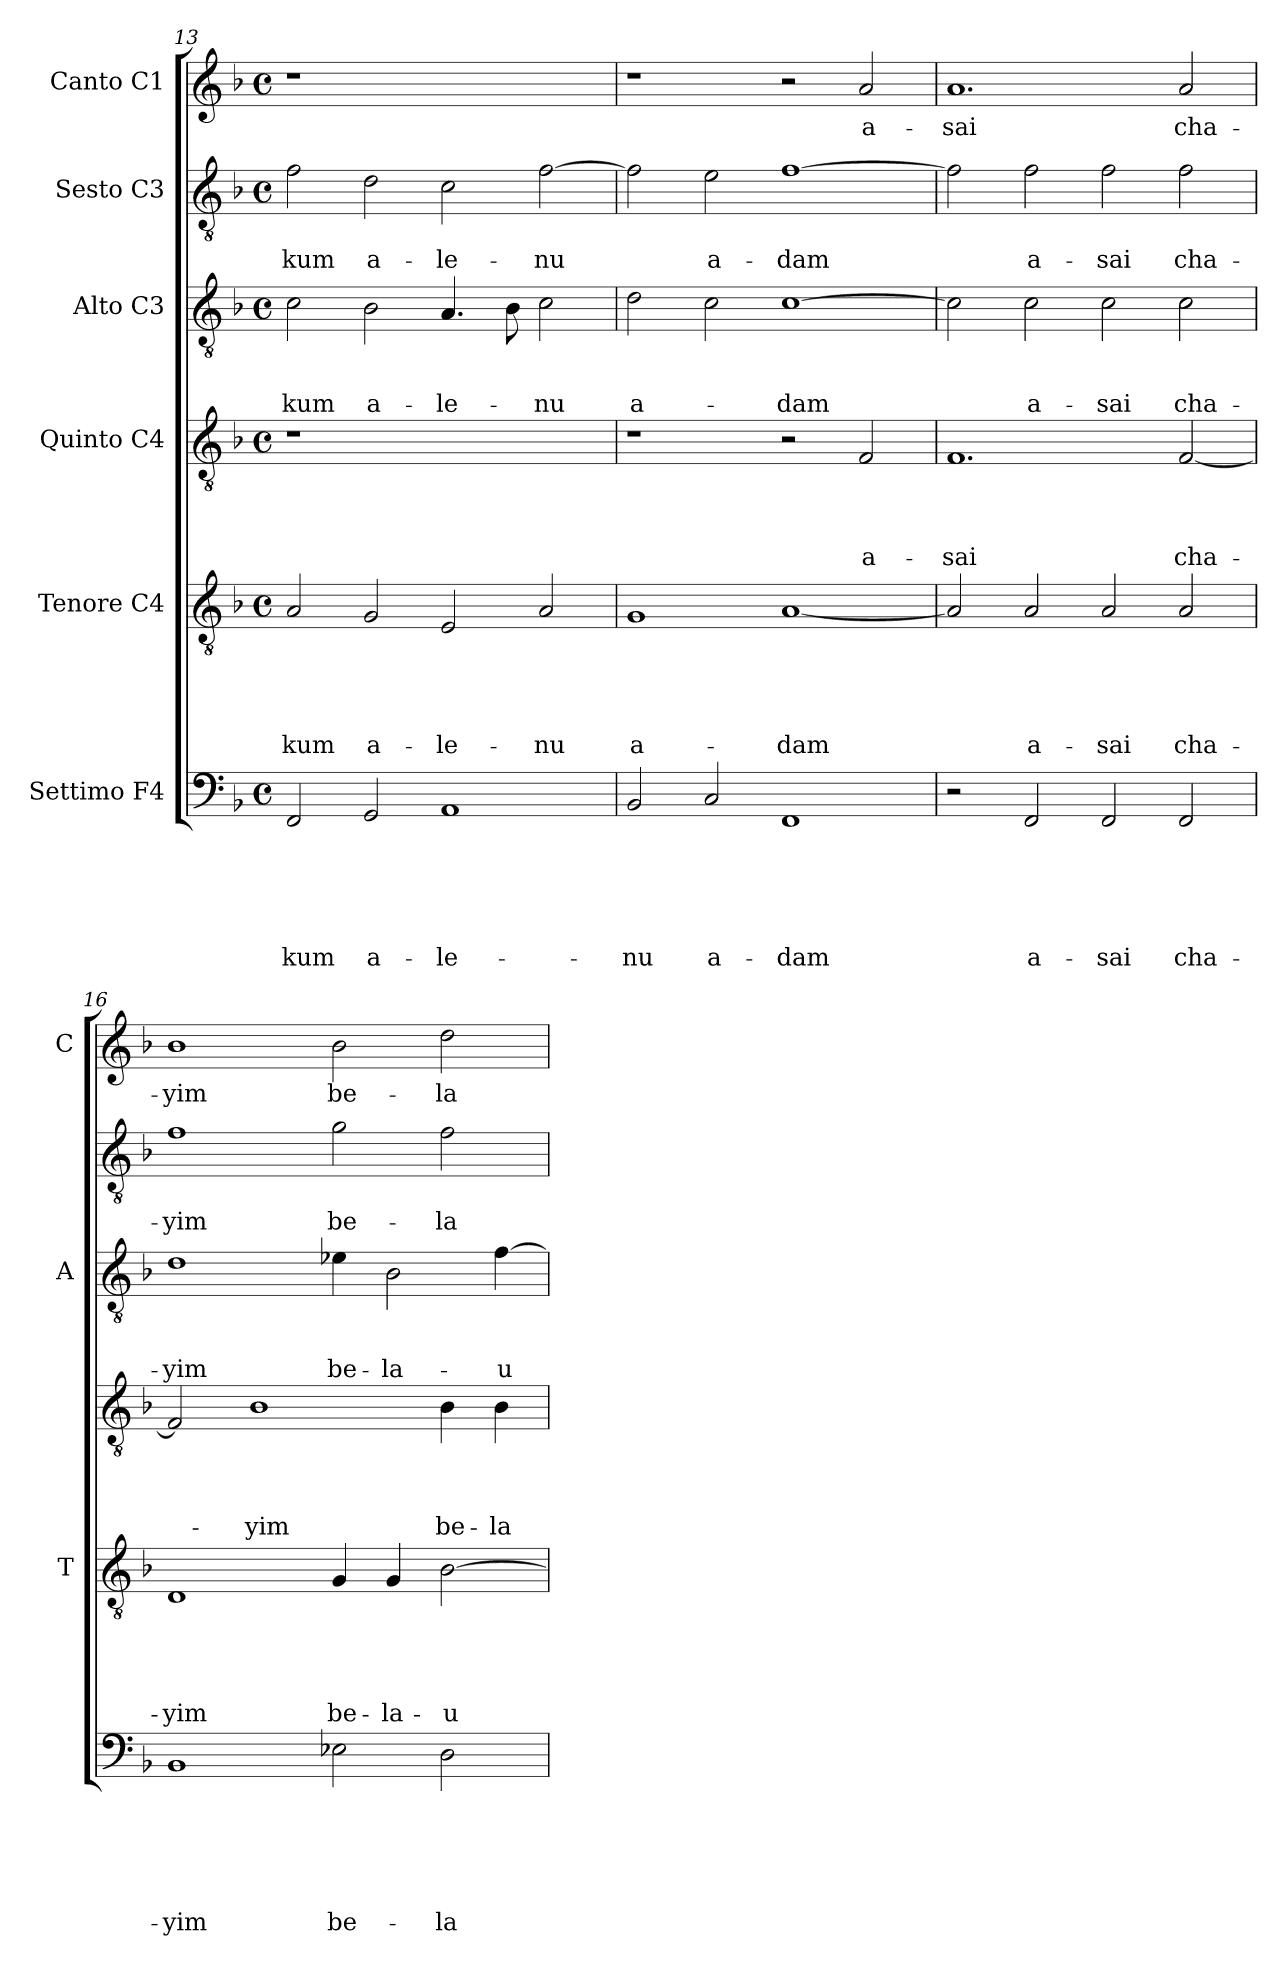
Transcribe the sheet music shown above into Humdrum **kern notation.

**kern	**text	**text	**text	**text	**text	**text	**kern	**text	**text	**text	**text	**text	**kern	**text	**text	**text	**text	**kern	**text	**text	**text	**kern	**text	**text	**kern	**text
*part6	*part6	*part6	*part6	*part6	*part6	*part6	*part5	*part5	*part5	*part5	*part5	*part5	*part4	*part4	*part4	*part4	*part4	*part3	*part3	*part3	*part3	*part2	*part2	*part2	*part1	*part1
*staff6	*staff6	*staff6	*staff6	*staff6	*staff6	*staff6	*staff5	*staff5	*staff5	*staff5	*staff5	*staff5	*staff4	*staff4	*staff4	*staff4	*staff4	*staff3	*staff3	*staff3	*staff3	*staff2	*staff2	*staff2	*staff1	*staff1
*I"Settimo F4	*	*	*	*	*	*	*I"Tenore C4	*	*	*	*	*	*I"Quinto C4	*	*	*	*	*I"Alto C3	*	*	*	*I"Sesto C3	*	*	*I"Canto C1	*
*	*	*	*	*	*	*	*I'T	*	*	*	*	*	*	*	*	*	*	*I'A	*	*	*	*	*	*	*I'C	*
*clefF4	*	*	*	*	*	*	*clefGv2	*	*	*	*	*	*clefGv2	*	*	*	*	*clefGv2	*	*	*	*clefGv2	*	*	*clefG2	*
*k[b-]	*	*	*	*	*	*	*k[b-]	*	*	*	*	*	*k[b-]	*	*	*	*	*k[b-]	*	*	*	*k[b-]	*	*	*k[b-]	*
*F:	*	*	*	*	*	*	*F:	*	*	*	*	*	*F:	*	*	*	*	*F:	*	*	*	*F:	*	*	*F:	*
*M4/4	*	*	*	*	*	*	*M4/4	*	*	*	*	*	*M4/4	*	*	*	*	*M4/4	*	*	*	*M4/4	*	*	*M4/4	*
*met(c)	*	*	*	*	*	*	*met(c)	*	*	*	*	*	*met(c)	*	*	*	*	*met(c)	*	*	*	*met(c)	*	*	*met(c)	*
=13	=13	=13	=13	=13	=13	=13	=13	=13	=13	=13	=13	=13	=13	=13	=13	=13	=13	=13	=13	=13	=13	=13	=13	=13	=13	=13
!	!	!	!	!	!	!LO:LY:b	!	!	!	!	!	!LO:LY:b	!	!	!	!	!	!	!	!	!LO:LY:b	!	!	!LO:LY:b	!	!
2FF/	.	.	.	.	.	-kum	2A/	.	.	.	.	-kum	1r	.	.	.	.	2c\	.	.	-kum	2f\	.	-kum	1r	.
!	!	!	!	!	!	!LO:LY:b	!	!	!	!	!	!LO:LY:b	!	!	!	!	!	!	!	!	!LO:LY:b	!	!	!LO:LY:b	!	!
2GG/	.	.	.	.	.	a-	2G/	.	.	.	.	a-	.	.	.	.	.	2B-\	.	.	a-	2d\	.	a-	.	.
!	!	!	!	!	!	!LO:LY:b	!	!	!	!	!	!LO:LY:b	!	!	!	!	!	!	!	!	!LO:LY:b	!	!	!LO:LY:b	!	!
1AA	.	.	.	.	.	-le-	2E/	.	.	.	.	-le-	1ryy	.	.	.	.	4.A/	.	.	-le-	2c\	.	-le-	1ryy	.
.	.	.	.	.	.	.	.	.	.	.	.	.	.	.	.	.	.	8B-\	.	.	.	.	.	.	.	.
!	!	!	!	!	!	!	!	!	!	!	!	!LO:LY:b	!	!	!	!	!	!	!	!	!LO:LY:b	!	!	!LO:LY:b	!	!
.	.	.	.	.	.	.	2A/	.	.	.	.	-nu	.	.	.	.	.	2c\	.	.	-nu	[2f\	.	-nu	.	.
=14	=14	=14	=14	=14	=14	=14	=14	=14	=14	=14	=14	=14	=14	=14	=14	=14	=14	=14	=14	=14	=14	=14	=14	=14	=14	=14
!	!	!	!	!	!	!LO:LY:b	!	!	!	!	!	!LO:LY:b	!	!	!	!	!	!	!	!	!LO:LY:b	!	!	!	!	!
2BB-/	.	.	.	.	.	-nu	1G	.	.	.	.	a-	1r	.	.	.	.	2d\	.	.	a-	2f\]	.	.	1r	.
!	!	!	!	!	!	!LO:LY:b	!	!	!	!	!	!	!	!	!	!	!	!	!	!	!	!	!	!LO:LY:b	!	!
2C/	.	.	.	.	.	a-	.	.	.	.	.	.	.	.	.	.	.	2c\	.	.	.	2e\	.	a-	.	.
!	!	!	!	!	!	!LO:LY:b	!	!	!	!	!	!LO:LY:b	!	!	!	!	!	!	!	!	!LO:LY:b	!	!	!LO:LY:b	!	!
1FF	.	.	.	.	.	-dam	[1A	.	.	.	.	-dam	2r	.	.	.	.	[1c	.	.	-dam	[1f	.	-dam	2r	.
!	!	!	!	!	!	!	!	!	!	!	!	!	!	!	!	!	!LO:LY:b	!	!	!	!	!	!	!	!	!LO:LY:b
.	.	.	.	.	.	.	.	.	.	.	.	.	2F/	.	.	.	a-	.	.	.	.	.	.	.	2a/	a-
=15	=15	=15	=15	=15	=15	=15	=15	=15	=15	=15	=15	=15	=15	=15	=15	=15	=15	=15	=15	=15	=15	=15	=15	=15	=15	=15
!	!	!	!	!	!	!	!	!	!	!	!	!	!	!	!	!	!LO:LY:b	!	!	!	!	!	!	!	!	!LO:LY:b
2r	.	.	.	.	.	.	2A/]	.	.	.	.	.	1.F	.	.	.	-sai	2c\]	.	.	.	2f\]	.	.	1.a	-sai
!	!	!	!	!	!	!LO:LY:b	!	!	!	!	!	!LO:LY:b	!	!	!	!	!	!	!	!	!LO:LY:b	!	!	!LO:LY:b	!	!
2FF/	.	.	.	.	.	a-	2A/	.	.	.	.	a-	.	.	.	.	.	2c\	.	.	a-	2f\	.	a-	.	.
!	!	!	!	!	!	!LO:LY:b	!	!	!	!	!	!LO:LY:b	!	!	!	!	!	!	!	!	!LO:LY:b	!	!	!LO:LY:b	!	!
2FF/	.	.	.	.	.	-sai	2A/	.	.	.	.	-sai	.	.	.	.	.	2c\	.	.	-sai	2f\	.	-sai	.	.
!	!	!	!	!	!	!LO:LY:b	!	!	!	!	!	!LO:LY:b	!	!	!	!	!LO:LY:b	!	!	!	!LO:LY:b	!	!	!LO:LY:b	!	!LO:LY:b
2FF/	.	.	.	.	.	cha-	2A/	.	.	.	.	cha-	[2F/	.	.	.	cha-	2c\	.	.	cha-	2f\	.	cha-	2a/	cha-
!!LO:PB:g=z
=16	=16	=16	=16	=16	=16	=16	=16	=16	=16	=16	=16	=16	=16	=16	=16	=16	=16	=16	=16	=16	=16	=16	=16	=16	=16	=16
!	!	!	!	!	!	!LO:LY:b	!	!	!	!	!	!LO:LY:b	!	!	!	!	!	!	!	!	!LO:LY:b	!	!	!LO:LY:b	!	!LO:LY:b
1BB-	.	.	.	.	.	-yim	1D	.	.	.	.	-yim	2F/]	.	.	.	.	1d	.	.	-yim	1f	.	-yim	1b-	-yim
!	!	!	!	!	!	!	!	!	!	!	!	!	!	!	!	!	!LO:LY:b	!	!	!	!	!	!	!	!	!
.	.	.	.	.	.	.	.	.	.	.	.	.	1B-	.	.	.	-yim	.	.	.	.	.	.	.	.	.
!	!	!	!	!	!	!LO:LY:b	!	!	!	!	!	!LO:LY:b	!	!	!	!	!	!	!	!	!LO:LY:b	!	!	!LO:LY:b	!	!LO:LY:b
2E-X\	.	.	.	.	.	be-	4G/	.	.	.	.	be-	.	.	.	.	.	4e-X\	.	.	be-	2g\	.	be-	2b-\	be-
!	!	!	!	!	!	!	!	!	!	!	!	!LO:LY:b	!	!	!	!	!	!	!	!	!LO:LY:b	!	!	!	!	!
.	.	.	.	.	.	.	4G/	.	.	.	.	-la-	.	.	.	.	.	2B-\	.	.	-la-	.	.	.	.	.
!	!	!	!	!	!	!LO:LY:b	!	!	!	!	!	!LO:LY:b	!	!	!	!	!LO:LY:b	!	!	!	!	!	!	!LO:LY:b	!	!LO:LY:b
2D\	.	.	.	.	.	-la-	[2B-\	.	.	.	.	-u-	4B-\	.	.	.	be-	.	.	.	.	2f\	.	-la-	2dd\	-la-
!	!	!	!	!	!	!	!	!	!	!	!	!	!	!	!	!	!LO:LY:b	!	!	!	!LO:LY:b	!	!	!	!	!
.	.	.	.	.	.	.	.	.	.	.	.	.	4B-\	.	.	.	-la-	[4f\	.	.	-u-	.	.	.	.	.
=	=	=	=	=	=	=	=	=	=	=	=	=	=	=	=	=	=	=	=	=	=	=	=	=	=	=
*-	*-	*-	*-	*-	*-	*-	*-	*-	*-	*-	*-	*-	*-	*-	*-	*-	*-	*-	*-	*-	*-	*-	*-	*-	*-	*-
